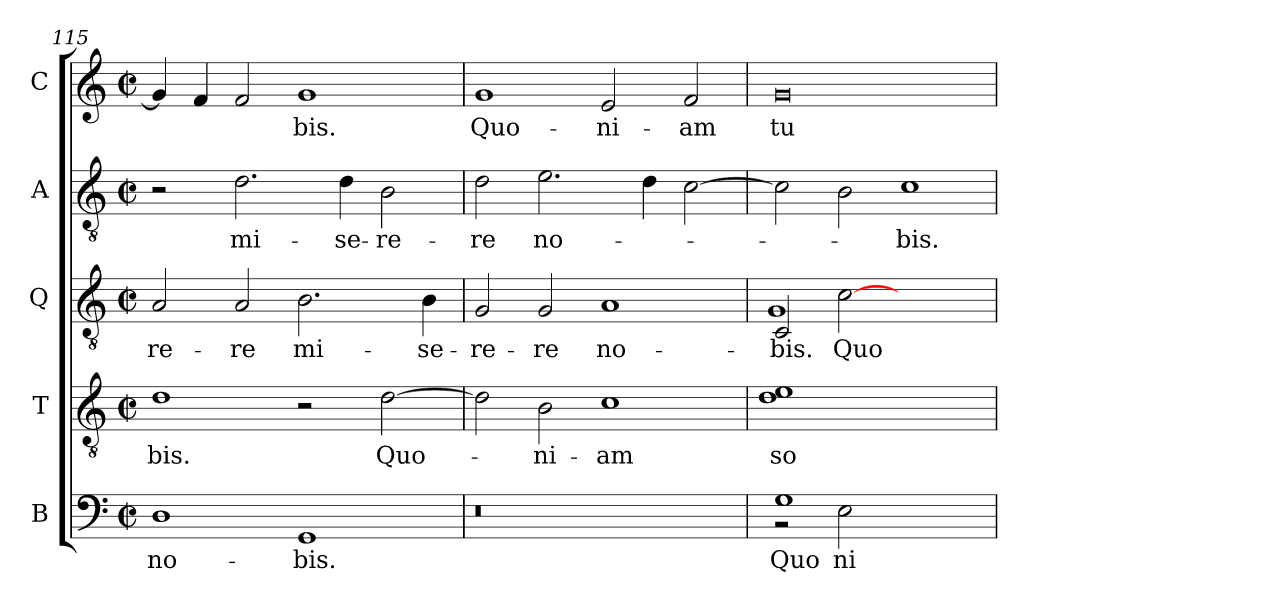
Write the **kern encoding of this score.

**kern	**text	**kern	**text	**kern	**text	**kern	**text	**kern	**text
*part5	*part5	*part4	*part4	*part3	*part3	*part2	*part2	*part1	*part1
*staff5	*staff5	*staff4	*staff4	*staff3	*staff3	*staff2	*staff2	*staff1	*staff1
*I"B	*	*I"T	*	*I"Q	*	*I"A	*	*I"C	*
*I'B	*	*I'T	*	*I'Q	*	*I'A	*	*I'C	*
*clefF4	*	*clefGv2	*	*clefGv2	*	*clefGv2	*	*clefG2	*
*M2/2	*	*M2/2	*	*M2/2	*	*M2/2	*	*M2/2	*
*met(c|)	*	*met(c|)	*	*met(c|)	*	*met(c|)	*	*met(c|)	*
=115	=115	=115	=115	=115	=115	=115	=115	=115	=115
!	!LO:LY:b:cj	!	!LO:LY:b:cj	!	!LO:LY:b:cj	!	!	!	!
1D	no-	1d	-bis.	2A/	-re-	2r	.	4g/]	.
.	.	.	.	.	.	.	.	4f/	.
!	!	!	!	!	!LO:LY:b:cj	!	!LO:LY:b:cj	!	!
.	.	.	.	2A/	-re	2.d\	mi-	2f/	.
!	!LO:LY:b:cj	!	!	!	!LO:LY:b:cj	!	!	!	!LO:LY:b:cj
1GG	-bis.	2r	.	2.B\	mi-	.	.	1g	-bis.
!	!	!	!	!	!	!	!LO:LY:b:cj	!	!
.	.	.	.	.	.	4d\	-se-	.	.
!	!	!	!LO:LY:b:cj	!	!	!	!LO:LY:b:cj	!	!
.	.	[>2d\	Quo-	.	.	2B\	-re-	.	.
!	!	!	!	!	!LO:LY:b:cj	!	!	!	!
.	.	.	.	4B\	-se-	.	.	.	.
=116	=116	=116	=116	=116	=116	=116	=116	=116	=116
!	!	!	!	!	!LO:LY:b:cj	!	!LO:LY:b:cj	!	!LO:LY:b:cj
0r	.	2d\]	.	2G/	-re-	2d\	-re	1g	Quo-
!	!	!	!LO:LY:b:cj	!	!LO:LY:b:cj	!	!LO:LY:b:cj	!	!
.	.	2B\	-ni-	2G/	-re	2.e\	no-	.	.
!	!	!	!LO:LY:b:cj	!	!LO:LY:b:cj	!	!	!	!LO:LY:b:cj
.	.	1c	-am	1A	no-	.	.	2e/	-ni-
.	.	.	.	.	.	4d\	.	.	.
!	!	!	!	!	!	!	!	!	!LO:LY:b:cj
.	.	.	.	.	.	[>2c\	.	2f/	-am
=117	=117	=117	=117	=117	=117	=117	=117	=117	=117
!	!LO:LY:b:cj	!	!LO:LY:b:cj	!	!LO:LY:b:cj	!	!	!LO:N:vis=0	!LO:LY:b:cj
*^	*	*	*	*^	*	*	*	*	*
1G	2r	Quo-	1d 1e	so-	2C/	1G	-bis.	2c\]	.	1g	tu
!	!	!LO:LY:b:cj	!	!	!	!	!LO:LY:b:cj	!	!	!	!
.	2E\	-ni-	.	.	[>2c\	.	Quo-	2B\	.	.	.
!	!	!	!	!	!	!	!	!	!LO:LY:b:cj	!	!
1ryy	1ryy	.	1ryy	.	1ryy	1ryy	.	1c	-bis.	1ryy	.
*v	*v	*	*	*	*v	*v	*	*	*	*	*
=	=	=	=	=	=	=	=	=	=
*-	*-	*-	*-	*-	*-	*-	*-	*-	*-
